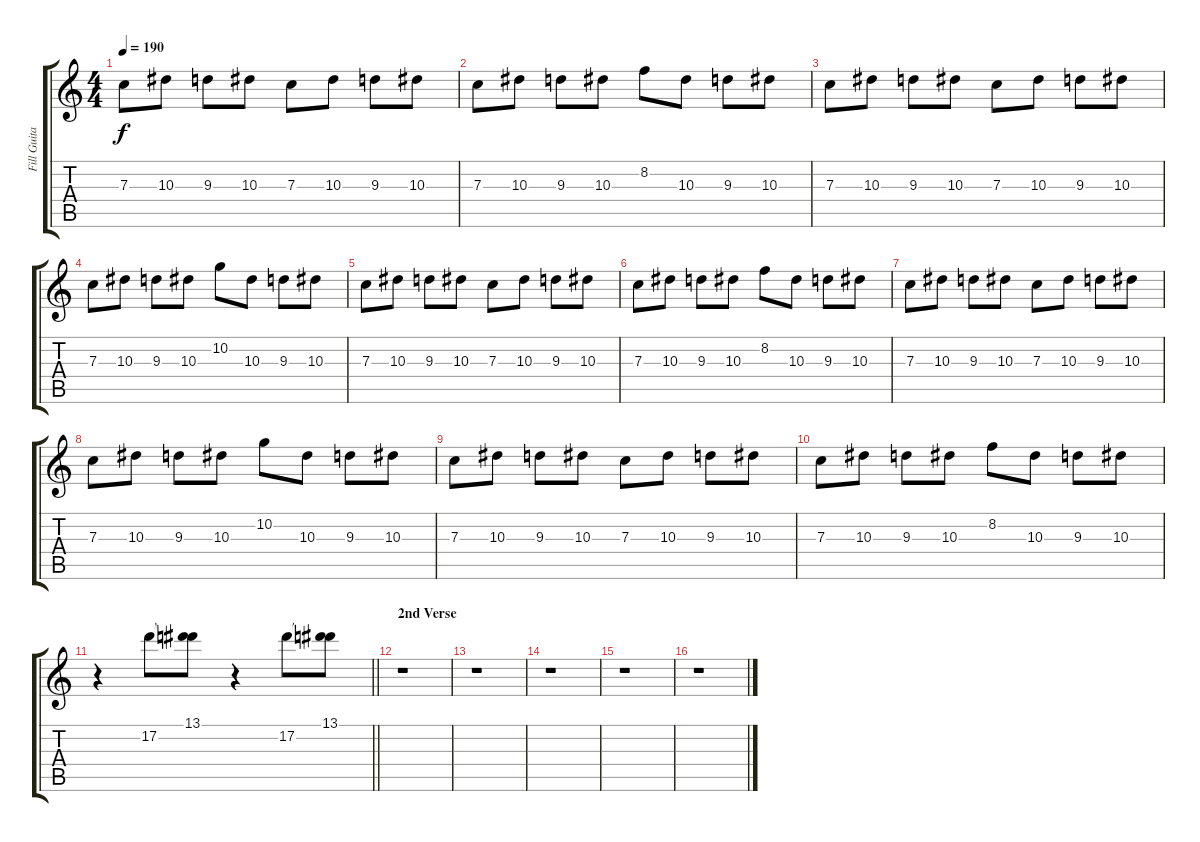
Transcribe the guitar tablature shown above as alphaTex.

\track ("Fill Guitar" "Fill Guita") {instrument distortionguitar}
\staff {score tabs}
\tuning (D4 A3 F3 C3 G2 C2) {hide}
\ts (4 4)
\tempo 190
\clef g2
\ks c
7.3.8{dy f} 10.3.8 9.3.8 10.3.8 7.3.8 10.3.8 9.3.8 10.3.8 |
7.3.8 10.3.8 9.3.8 10.3.8 8.2.8 10.3.8 9.3.8 10.3.8 |
7.3.8 10.3.8 9.3.8 10.3.8 7.3.8 10.3.8 9.3.8 10.3.8 |
7.3.8 10.3.8 9.3.8 10.3.8 10.2.8 10.3.8 9.3.8 10.3.8 |
7.3.8 10.3.8 9.3.8 10.3.8 7.3.8 10.3.8 9.3.8 10.3.8 |
7.3.8 10.3.8 9.3.8 10.3.8 8.2.8 10.3.8 9.3.8 10.3.8 |
7.3.8 10.3.8 9.3.8 10.3.8 7.3.8 10.3.8 9.3.8 10.3.8 |
7.3.8 10.3.8 9.3.8 10.3.8 10.2.8 10.3.8 9.3.8 10.3.8 |
7.3.8 10.3.8 9.3.8 10.3.8 7.3.8 10.3.8 9.3.8 10.3.8 |
7.3.8 10.3.8 9.3.8 10.3.8 8.2.8 10.3.8 9.3.8 10.3.8 |
\barLineRight lightlight
r.4{volume 10 balance 0} 17.2.8 (13.1 17.2{t}).8 r.4 17.2.8 (13.1 17.2{t}).8 |
\section ("" "2nd Verse")
r.1 |
r.1 |
r.1 |
r.1 |
r.1
